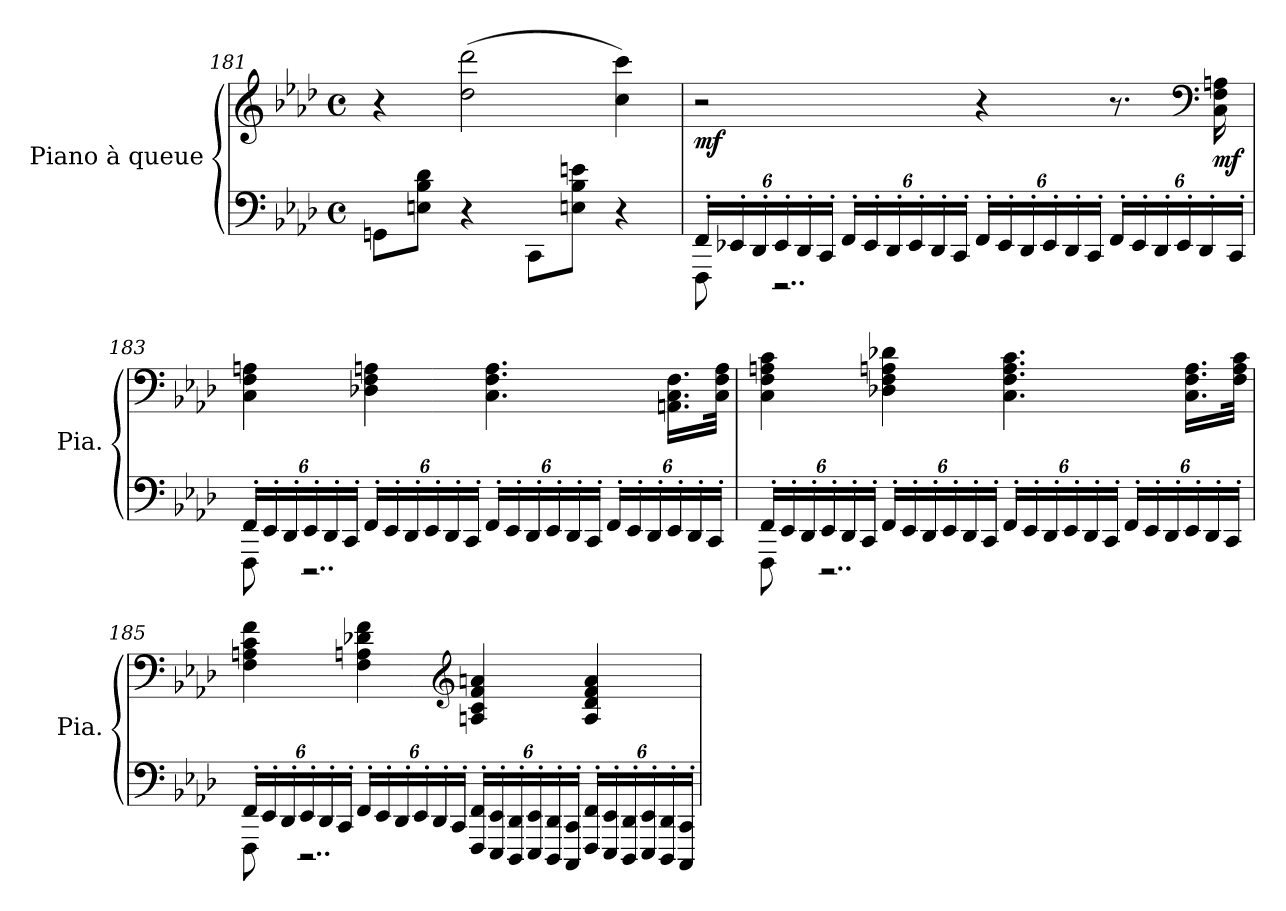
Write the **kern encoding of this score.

**kern	**kern	**dynam
*part1	*part1	*part1
*staff2	*staff1	*staff1/2
*I"Piano à queue	*	*
*I'Pia.	*	*
*clefF4	*clefG2	*
*k[b-e-a-d-]	*k[b-e-a-d-]	*
*M4/4	*M4/4	*
*met(c)	*met(c)	*
*MM63	*MM63	*
=181	=181	=181
8GGn\L	4r	.
8En\ 8B-\ 8d-\J	.	.
4r	(2dd-\ 2ddd-\	.
8CC\L	.	.
8En\ 8B-\ 8en\J	.	.
*	*MM55	*
4r	4cc\ 4ccc\)	.
!!LO:LB:g=z
=182	=182	=182
*Xbrackettup	*	*
*	*MM65	*
*^	*	*
!	!	!	!LO:DY:b
24FF'/LL	8FFF\	2r	mf
24EE-X'/	.	.	.
24DD-'/	.	.	.
24EE-'/	2..r	.	.
24DD-'/	.	.	.
24CC'/JJ	.	.	.
24FF'/LL	.	.	.
24EE-'/	.	.	.
24DD-'/	.	.	.
24EE-'/	.	.	.
24DD-'/	.	.	.
24CC'/JJ	.	.	.
24FF'/LL	.	4r	.
24EE-'/	.	.	.
24DD-'/	.	.	.
24EE-'/	.	.	.
24DD-'/	.	.	.
24CC'/JJ	.	.	.
24FF'/LL	.	8.r	.
24EE-'/	.	.	.
24DD-'/	.	.	.
24EE-'/	.	.	.
24DD-'/	.	.	.
*	*	*clefF4	*
*	*	*MM115	*
!	!	!	!LO:DY:b
.	.	16C\ 16F\ 16An\	mf
24CC'/JJ	.	.	.
=183	=183	=183	=183
*	*	*MM70	*
24FF'/LL	8FFF\	4C\ 4F\ 4An\	.
24EE-'/	.	.	.
24DD-'/	.	.	.
24EE-'/	2..r	.	.
24DD-'/	.	.	.
24CC'/JJ	.	.	.
24FF'/LL	.	4D-X\ 4F\ 4An\	.
24EE-'/	.	.	.
24DD-'/	.	.	.
24EE-'/	.	.	.
24DD-'/	.	.	.
24CC'/JJ	.	.	.
24FF'/LL	.	4.C\ 4.F\ 4.A\	.
24EE-'/	.	.	.
24DD-'/	.	.	.
24EE-'/	.	.	.
24DD-'/	.	.	.
24CC'/JJ	.	.	.
24FF'/LL	.	.	.
24EE-'/	.	.	.
24DD-'/	.	.	.
24EE-'/	.	16.AAn\ 16.C\ 16.F\LL	.
24DD-'/	.	.	.
24CC'/JJ	.	.	.
.	.	32C\ 32F\ 32A\JJk	.
!!LO:LB:g=z
=184	=184	=184	=184
24FF'/LL	8FFF\	4C\ 4F\ 4An\ 4c\	.
24EE-'/	.	.	.
24DD-'/	.	.	.
24EE-'/	2..r	.	.
24DD-'/	.	.	.
24CC'/JJ	.	.	.
24FF'/LL	.	4D-X\ 4F\ 4An\ 4d-X\	.
24EE-'/	.	.	.
24DD-'/	.	.	.
24EE-'/	.	.	.
24DD-'/	.	.	.
24CC'/JJ	.	.	.
24FF'/LL	.	4.C\ 4.F\ 4.A\ 4.c\	.
24EE-'/	.	.	.
24DD-'/	.	.	.
24EE-'/	.	.	.
24DD-'/	.	.	.
24CC'/JJ	.	.	.
24FF'/LL	.	.	.
24EE-'/	.	.	.
24DD-'/	.	.	.
24EE-'/	.	16.C\ 16.F\ 16.A\LL	.
24DD-'/	.	.	.
24CC'/JJ	.	.	.
.	.	32F\ 32A\ 32c\JJk	.
=185	=185	=185	=185
24FF'/LL	8FFF\	4F\ 4An\ 4c\ 4f\	.
24EE-'/	.	.	.
24DD-'/	.	.	.
24EE-'/	2..r	.	.
24DD-'/	.	.	.
24CC'/JJ	.	.	.
24FF'/LL	.	4F\ 4An\ 4d-X\ 4f\	.
24EE-'/	.	.	.
24DD-'/	.	.	.
24EE-'/	.	.	.
24DD-'/	.	.	.
24CC'/JJ	.	.	.
*	*	*clefG2	*
*	*	*MM75	*
24FFF/' 24FF/'LL	.	4An/ 4c/ 4f/ 4an/	.
24EEE-/' 24EE-/'	.	.	.
24DDD-/' 24DD-/'	.	.	.
24EEE-/' 24EE-/'	.	.	.
24DDD-/' 24DD-/'	.	.	.
24CCC/' 24CC/'JJ	.	.	.
24FFF/' 24FF/'LL	.	4A/ 4d-/ 4f/ 4a/	.
24EEE-/' 24EE-/'	.	.	.
24DDD-/' 24DD-/'	.	.	.
24EEE-/' 24EE-/'	.	.	.
24DDD-/' 24DD-/'	.	.	.
24CCC/' 24CC/'JJ	.	.	.
*v	*v	*	*
=	=	=
*-	*-	*-
